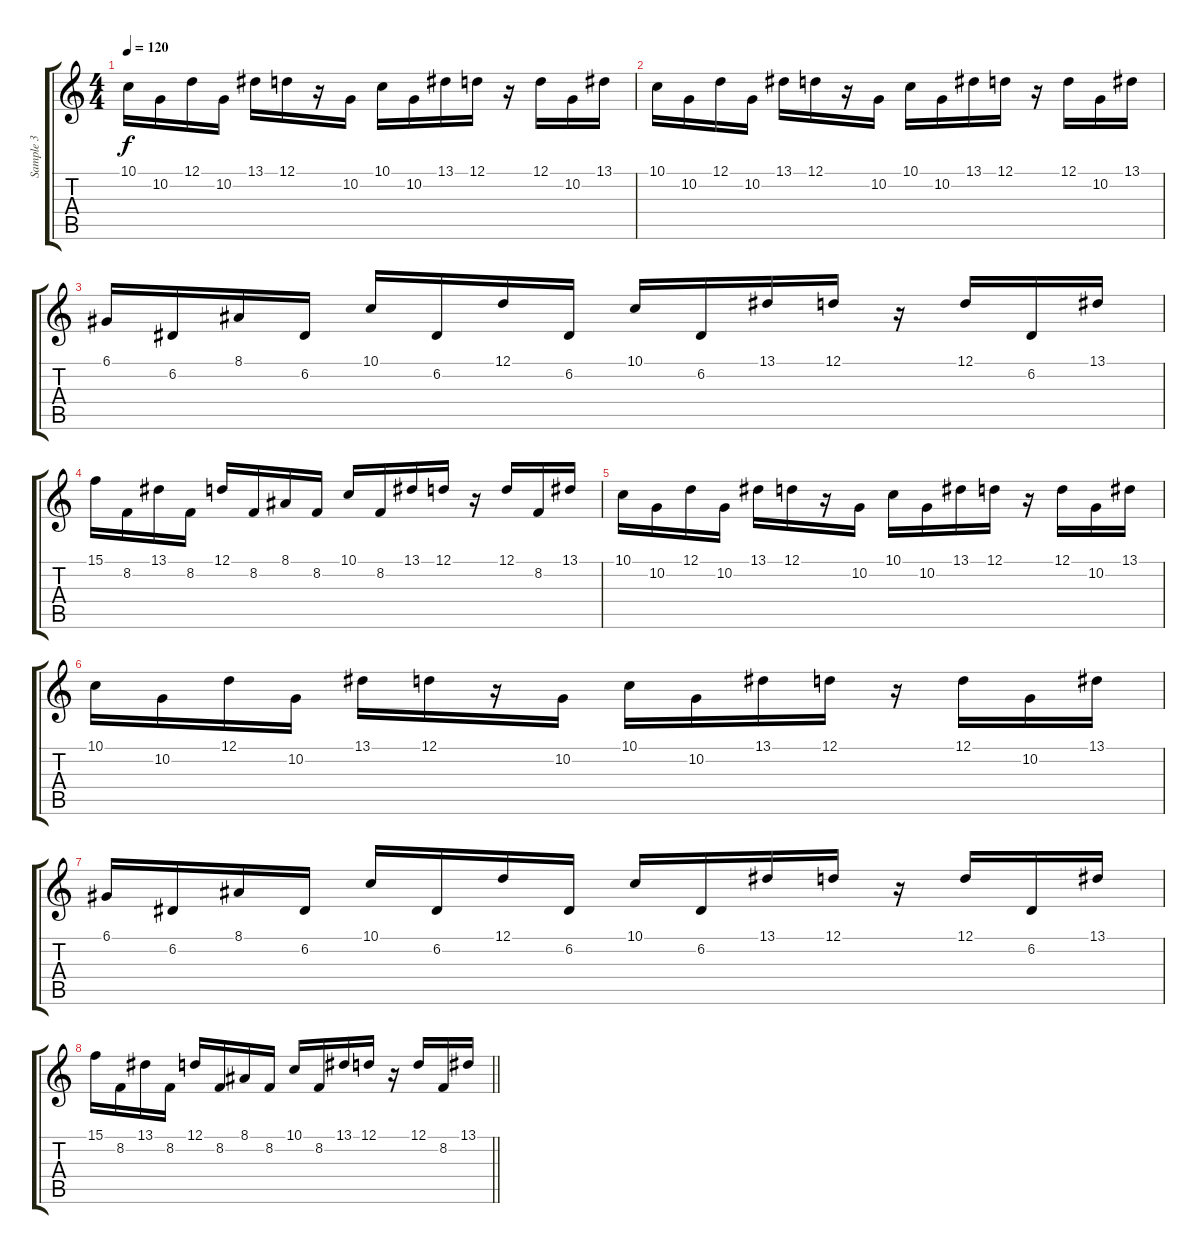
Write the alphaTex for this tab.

\track ("Sample 3" "Sample 3") {instrument lead1square}
\staff {score tabs}
\tuning (D4 A3 F3 C3 G2 C2) {hide}
\ts (4 4)
\section ("" " ")
\tempo 120
\clef g2
\ks c
10.1.16{dy f} 10.2.16 12.1.16 10.2.16 13.1.16 12.1.16 r.16 10.2.16 10.1.16 10.2.16 13.1.16 12.1.16 r.16 12.1.16 10.2.16 13.1.16 |
10.1.16 10.2.16 12.1.16 10.2.16 13.1.16 12.1.16 r.16 10.2.16 10.1.16 10.2.16 13.1.16 12.1.16 r.16 12.1.16 10.2.16 13.1.16 |
6.1.16 6.2.16 8.1.16 6.2.16 10.1.16 6.2.16 12.1.16 6.2.16 10.1.16 6.2.16 13.1.16 12.1.16 r.16 12.1.16 6.2.16 13.1.16 |
15.1.16 8.2.16 13.1.16 8.2.16 12.1.16 8.2.16 8.1.16 8.2.16 10.1.16 8.2.16 13.1.16 12.1.16 r.16 12.1.16 8.2.16 13.1.16 |
10.1.16 10.2.16 12.1.16 10.2.16 13.1.16 12.1.16 r.16 10.2.16 10.1.16 10.2.16 13.1.16 12.1.16 r.16 12.1.16 10.2.16 13.1.16 |
10.1.16 10.2.16 12.1.16 10.2.16 13.1.16 12.1.16 r.16 10.2.16 10.1.16 10.2.16 13.1.16 12.1.16 r.16 12.1.16 10.2.16 13.1.16 |
6.1.16 6.2.16 8.1.16 6.2.16 10.1.16 6.2.16 12.1.16 6.2.16 10.1.16 6.2.16 13.1.16 12.1.16 r.16 12.1.16 6.2.16 13.1.16 |
\barLineRight lightlight
15.1.16 8.2.16 13.1.16 8.2.16 12.1.16 8.2.16 8.1.16 8.2.16 10.1.16 8.2.16 13.1.16 12.1.16 r.16 12.1.16 8.2.16 13.1.16
